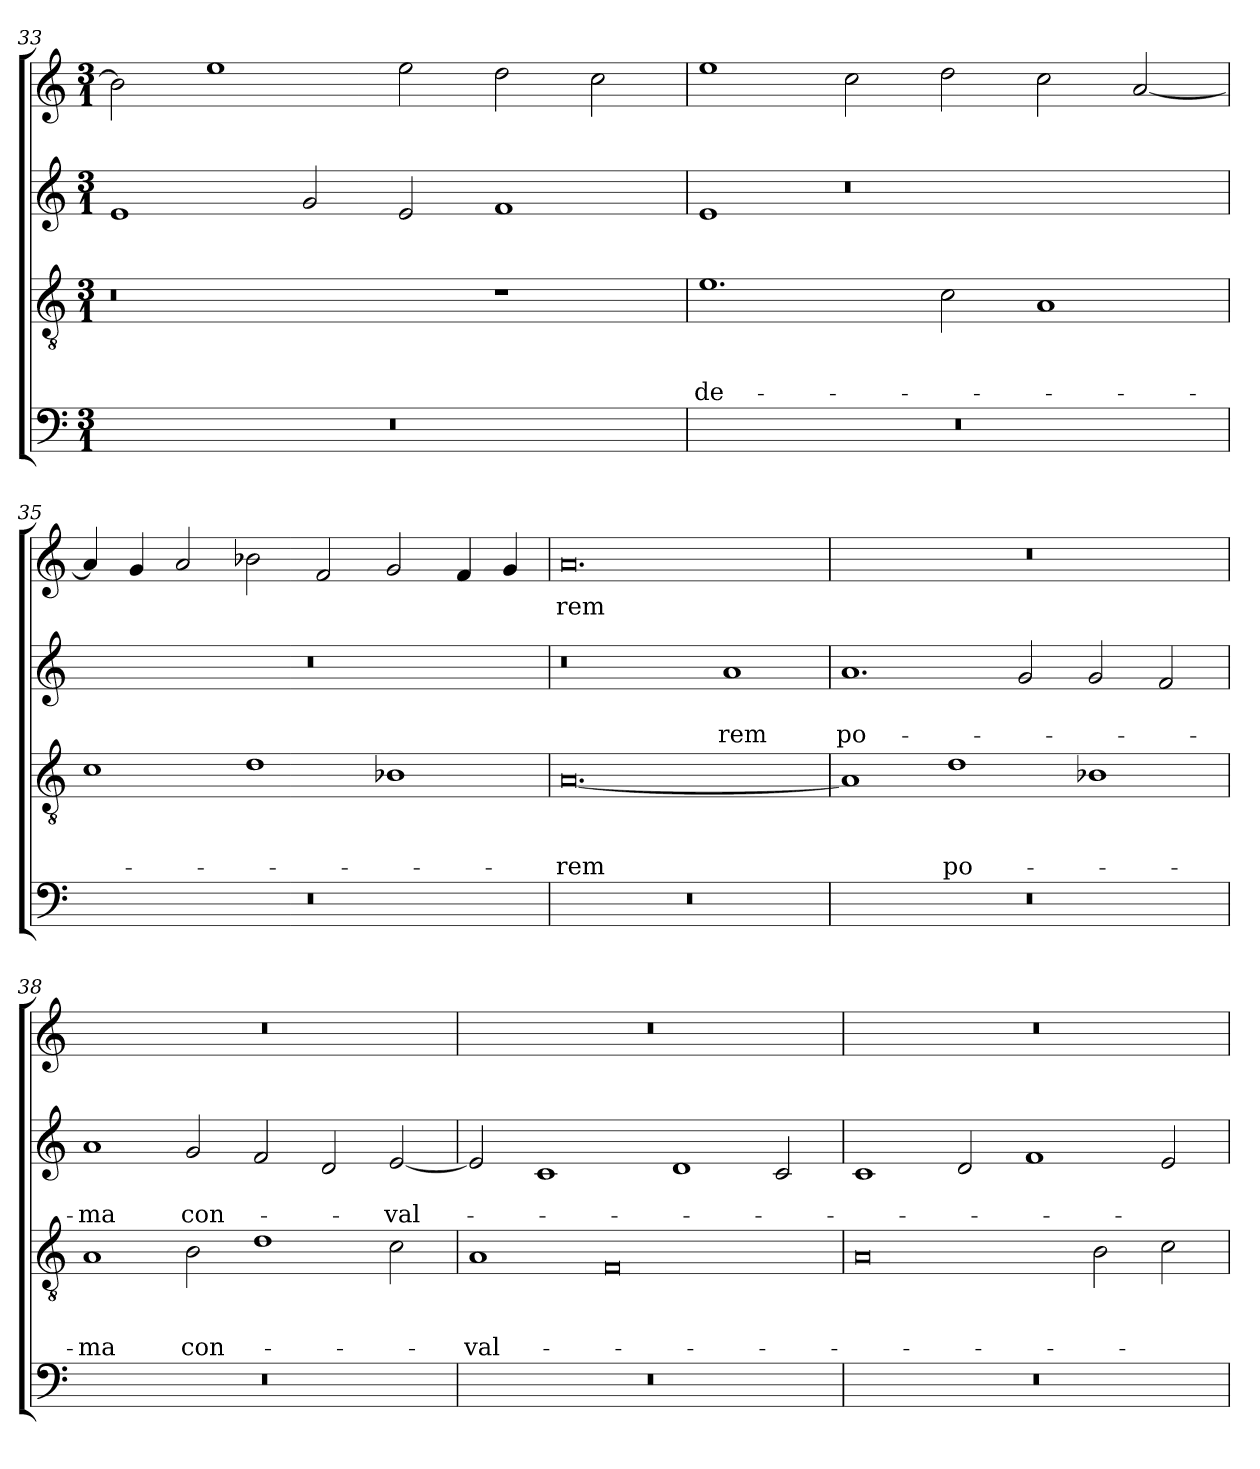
**kern	**kern	**text	**text	**text	**kern	**text	**text	**kern	**text
*part4	*part3	*part3	*part3	*part3	*part2	*part2	*part2	*part1	*part1
*staff4	*staff3	*staff3	*staff3	*staff3	*staff2	*staff2	*staff2	*staff1	*staff1
*clefF4	*clefGv2	*	*	*	*clefG2	*	*	*clefG2	*
*k[]	*k[]	*	*	*	*k[]	*	*	*k[]	*
*C:	*C:	*	*	*	*C:	*	*	*C:	*
*M3/1	*M3/1	*	*	*	*M3/1	*	*	*M3/1	*
=33	=33	=33	=33	=33	=33	=33	=33	=33	=33
!	!	!	!	!LO:LY:b	!	!	!	!	!
0.r	0r	.	.	vi-	1e	.	.	2b\]	.
.	.	.	.	.	.	.	.	1ee	.
.	.	.	.	.	2g/	.	.	.	.
.	.	.	.	.	2e/	.	.	2ee\	.
.	1r	.	.	.	1f	.	.	2dd\	.
.	.	.	.	.	.	.	.	2cc\	.
=34	=34	=34	=34	=34	=34	=34	=34	=34	=34
!	!	!	!	!LO:LY:b	!	!	!	!	!
0.r	1.e	.	.	-de-	1e	.	.	1ee	.
.	.	.	.	.	0r	.	.	2cc\	.
.	2c\	.	.	.	.	.	.	2dd\	.
.	1A	.	.	.	.	.	.	2cc\	.
.	.	.	.	.	.	.	.	[2a/	.
!!LO:LB:g=z
=35	=35	=35	=35	=35	=35	=35	=35	=35	=35
0.r	1c	.	.	.	0.r	.	.	4a/]	.
.	.	.	.	.	.	.	.	4g/	.
.	.	.	.	.	.	.	.	2a/	.
.	1d	.	.	.	.	.	.	2b-X\	.
.	.	.	.	.	.	.	.	2f/	.
.	1B-X	.	.	.	.	.	.	2g/	.
.	.	.	.	.	.	.	.	4f/	.
.	.	.	.	.	.	.	.	4g/	.
=36	=36	=36	=36	=36	=36	=36	=36	=36	=36
!	!	!	!	!LO:LY:b	!	!	!	!	!LO:LY:b
0.r	[0.A	.	.	-rem	0r	.	.	0.a	-rem
!	!	!	!	!	!	!	!LO:LY:b	!	!
.	.	.	.	.	1a	.	-rem	.	.
=37	=37	=37	=37	=37	=37	=37	=37	=37	=37
!	!	!	!	!	!	!	!LO:LY:b	!	!
0.r	1A]	.	.	.	1.a	.	po-	0.r	.
!	!	!	!	!LO:LY:b	!	!	!	!	!
.	1d	.	.	po-	.	.	.	.	.
.	.	.	.	.	2g/	.	.	.	.
.	1B-X	.	.	.	2g/	.	.	.	.
.	.	.	.	.	2f/	.	.	.	.
=38	=38	=38	=38	=38	=38	=38	=38	=38	=38
!	!	!	!	!LO:LY:b	!	!	!LO:LY:b	!	!
0.r	1A	.	.	-ma	1a	.	-ma	0.r	.
!	!	!	!	!LO:LY:b	!	!	!LO:LY:b	!	!
.	2B\	.	.	con-	2g/	.	con-	.	.
.	1d	.	.	.	2f/	.	.	.	.
.	.	.	.	.	2d/	.	.	.	.
!	!	!	!	!	!	!	!LO:LY:b	!	!
.	2c\	.	.	.	[2e/	.	-val-	.	.
=39	=39	=39	=39	=39	=39	=39	=39	=39	=39
!	!	!	!	!LO:LY:b	!	!	!	!	!
0.r	1A	.	.	-val-	2e/]	.	.	0.r	.
.	.	.	.	.	1c	.	.	.	.
.	0F	.	.	.	.	.	.	.	.
.	.	.	.	.	1d	.	.	.	.
.	.	.	.	.	2c/	.	.	.	.
=40	=40	=40	=40	=40	=40	=40	=40	=40	=40
0.r	0A	.	.	.	1c	.	.	0.r	.
.	.	.	.	.	2d/	.	.	.	.
.	.	.	.	.	1f	.	.	.	.
.	2B\	.	.	.	.	.	.	.	.
.	2c\	.	.	.	2e/	.	.	.	.
=	=	=	=	=	=	=	=	=	=
*-	*-	*-	*-	*-	*-	*-	*-	*-	*-
